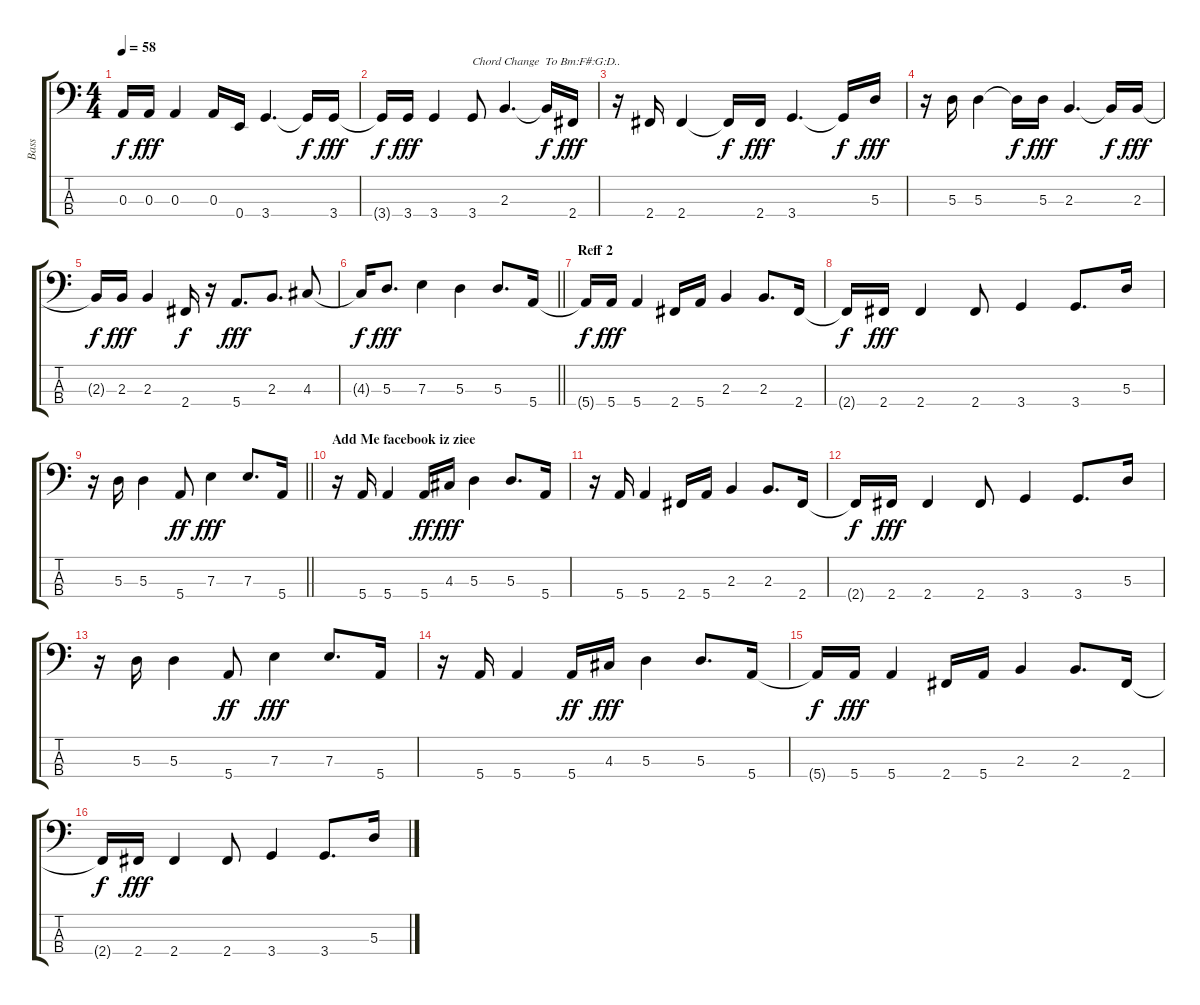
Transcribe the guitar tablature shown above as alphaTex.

\track ("Bass" "Bass") {instrument electricbassfinger}
\staff {score tabs}
\tuning (G2 D2 A1 E1) {hide}
\ts (4 4)
\tempo 58
\clef f4
\ks c
0.3{t}.16{dy f} 0.3.16{dy fff} 0.3.4 0.3.16 0.4.16 3.4.4{d} 3.4{t}.16{dy f} 3.4.16{dy fff} |
3.4{t}.16{dy f} 3.4.16{dy fff} 3.4.4 3.4.8{txt "Chord Change  To Bm:F#:G:D.."} 2.3.4{d} 2.3{t}.16{dy f} 2.4.16{dy fff} |
r.16 2.4.16 2.4.4 2.4{t}.16{dy f} 2.4.16{dy fff} 3.4.4{d} 3.4{t}.16{dy f} 5.3.16{dy fff} |
r.16 5.3.16 5.3.4 5.3{t}.16{dy f} 5.3.16{dy fff} 2.3.4{d} 2.3{t}.16{dy f} 2.3.16{dy fff} |
2.3{t}.16{dy f} 2.3.16{dy fff} 2.3.4 2.4.16{dy f} r.16 5.4.8{d dy fff} 2.3.8{d} 4.3.8 |
\barLineRight lightlight
4.3{t}.16{dy f} 5.3.8{d dy fff} 7.3.4 5.3.4 5.3.8{d} 5.4.16 |
\section ("" "Reff 2")
5.4{t}.16{dy f} 5.4.16{dy fff} 5.4.4 2.4.16 5.4.16 2.3.4 2.3.8{d} 2.4.16 |
2.4{t}.16{dy f} 2.4.16{dy fff} 2.4.4 2.4.8 3.4.4 3.4.8{d} 5.3.16 |
\barLineRight lightlight
r.16 5.3.16 5.3.4 5.4.8{dy ff} 7.3.4{dy fff} 7.3.8{d} 5.4.16 |
\section ("" "Add Me facebook iz ziee")
r.16 5.4.16 5.4.4 5.4.16{dy ff} 4.3.16{dy fff} 5.3.4 5.3.8{d} 5.4.16 |
r.16 5.4.16 5.4.4 2.4.16 5.4.16 2.3.4 2.3.8{d} 2.4.16 |
2.4{t}.16{dy f} 2.4.16{dy fff} 2.4.4 2.4.8 3.4.4 3.4.8{d} 5.3.16 |
r.16 5.3.16 5.3.4 5.4.8{dy ff} 7.3.4{dy fff} 7.3.8{d} 5.4.16 |
r.16 5.4.16 5.4.4 5.4.16{dy ff} 4.3.16{dy fff} 5.3.4 5.3.8{d} 5.4.16 |
5.4{t}.16{dy f} 5.4.16{dy fff} 5.4.4 2.4.16 5.4.16 2.3.4 2.3.8{d} 2.4.16 |
2.4{t}.16{dy f} 2.4.16{dy fff} 2.4.4 2.4.8 3.4.4 3.4.8{d} 5.3.16
